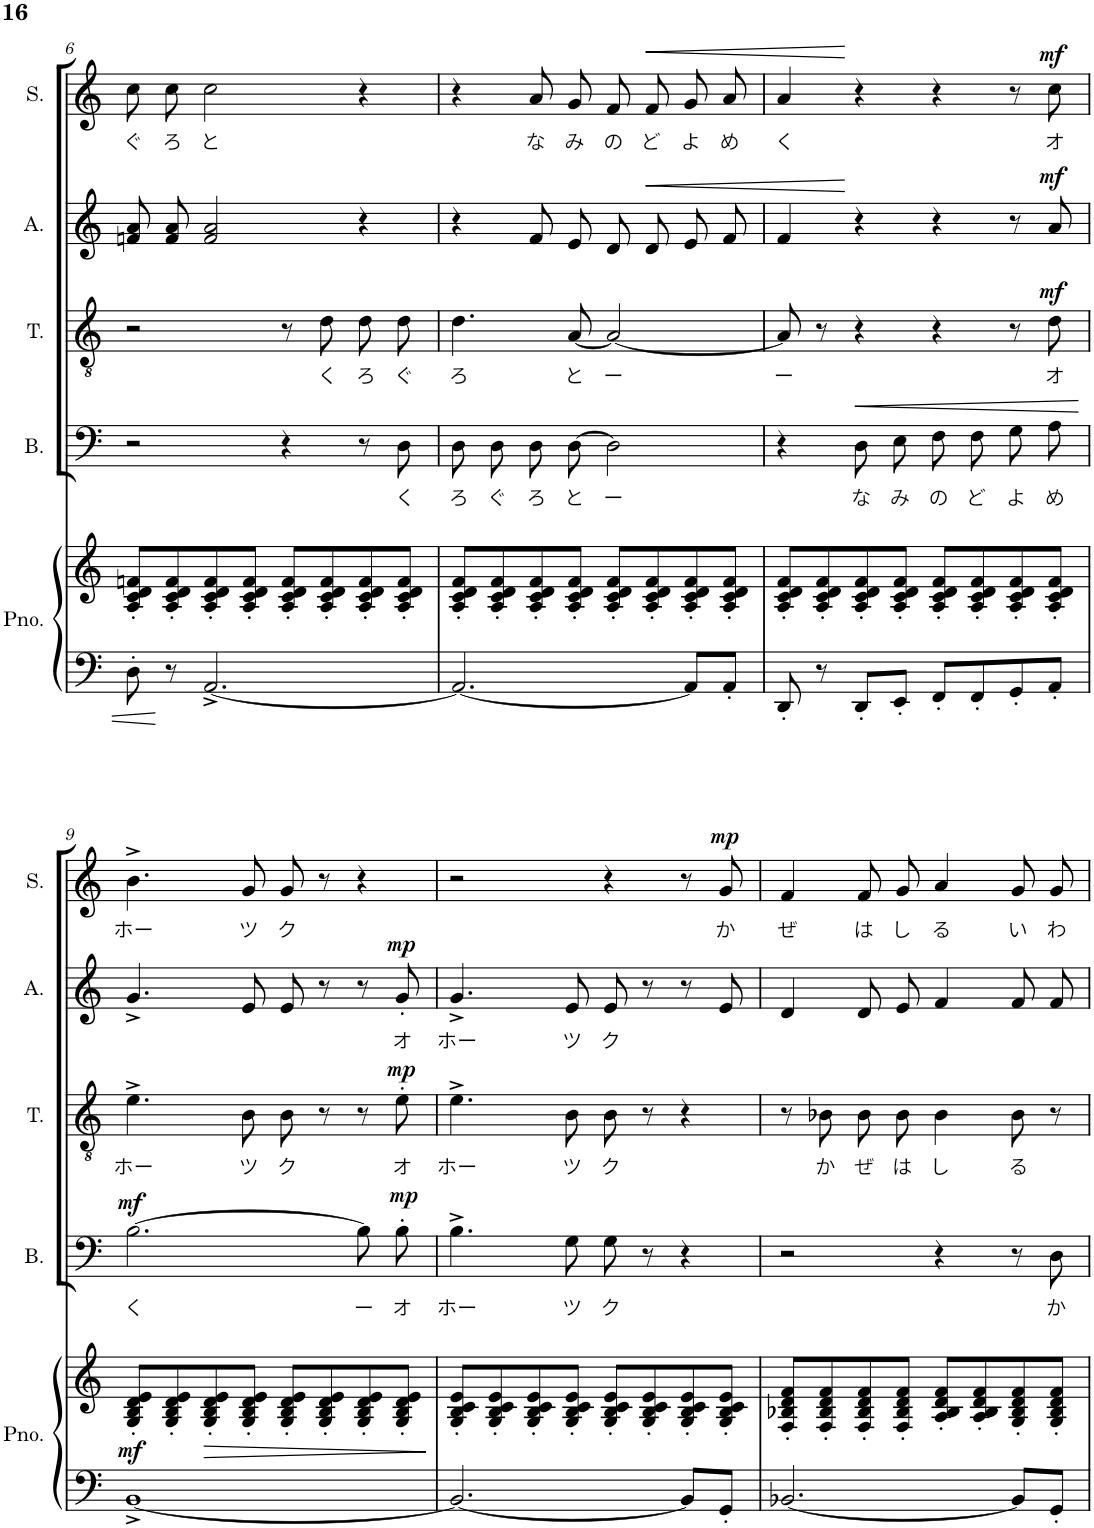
**kern	**kern	**dynam	**kern	**text	**dynam	**kern	**text	**dynam	**kern	**text	**dynam	**kern	**text	**dynam
*part5	*part5	*part5	*part4	*part4	*part4	*part3	*part3	*part3	*part2	*part2	*part2	*part1	*part1	*part1
*staff6	*staff5	*staff5/6	*staff4	*staff4	*staff4	*staff3	*staff3	*staff3	*staff2	*staff2	*staff2	*staff1	*staff1	*staff1
*I"Piano	*	*	*I"Bass	*	*	*I"Tenor	*	*	*I"Alto	*	*	*I"Soprano	*	*
*I'Pno.	*	*	*I'B.	*	*	*I'T.	*	*	*I'A.	*	*	*I'S.	*	*
!!LO:PB:g=z
*clefF4	*clefG2	*	*clefF4	*	*	*clefGv2	*	*	*clefG2	*	*	*clefG2	*	*
*k[]	*k[]	*	*k[]	*	*	*k[]	*	*	*k[]	*	*	*k[]	*	*
*M4/4	*M4/4	*	*M4/4	*	*	*M4/4	*	*	*M4/4	*	*	*M4/4	*	*
=6	=6	=6	=6	=6	=6	=6	=6	=6	=6	=6	=6	=6	=6	=6
!	!	!	!	!	!	!	!	!	!	!	!	!	!LO:LY:b	!
8D'\	8A/' 8c/' 8d/' 8fn/'L	.	2r	.	.	2r	.	.	8fn/ 8a/L	.	.	8cc\L	ぐ	.
!	!	!	!	!	!	!	!	!	!	!	!	!	!LO:LY:b	!
8r	8A/' 8c/' 8d/' 8f/'	.	.	.	.	.	.	.	8f/ 8a/J	.	.	8cc\J	ろ	.
!	!	!	!	!	!	!	!	!	!	!	!	!	!LO:LY:b	!
[2.AA^/	8A/' 8c/' 8d/' 8f/'	.	.	.	.	.	.	.	2f/ 2a/	.	.	2cc\	と	.
.	8A/' 8c/' 8d/' 8f/'J	.	.	.	.	.	.	.	.	.	.	.	.	.
.	8A/' 8c/' 8d/' 8f/'L	.	4r	.	.	8r	.	.	.	.	.	.	.	.
!	!	!	!	!	!	!	!LO:LY:b	!	!	!	!	!	!	!
.	8A/' 8c/' 8d/' 8f/'	.	.	.	.	8d\	く	.	.	.	.	.	.	.
!	!	!	!	!	!	!	!LO:LY:b	!	!	!	!	!	!	!
.	8A/' 8c/' 8d/' 8f/'	.	8r	.	.	8d\L	ろ	.	4r	.	.	4r	.	.
!	!	!	!	!LO:LY:b	!	!	!LO:LY:b	!	!	!	!	!	!	!
.	8A/' 8c/' 8d/' 8f/'J	.	8D\	く	.	8d\J	ぐ	.	.	.	.	.	.	.
=7	=7	=7	=7	=7	=7	=7	=7	=7	=7	=7	=7	=7	=7	=7
!	!	!	!	!LO:LY:b	!	!	!LO:LY:b	!	!	!	!	!	!	!
2.AA/_	8A/' 8c/' 8d/' 8f/'L	.	8D\L	ろ	.	4.d\	ろ	.	4r	.	.	4r	.	.
!	!	!	!	!LO:LY:b	!	!	!	!	!	!	!	!	!	!
.	8A/' 8c/' 8d/' 8f/'	.	8D\J	ぐ	.	.	.	.	.	.	.	.	.	.
!	!	!	!	!LO:LY:b	!	!	!	!	!	!	!	!	!LO:LY:b	!
.	8A/' 8c/' 8d/' 8f/'	.	8D\L	ろ	.	.	.	.	8f/L	.	.	8a/L	な	.
!	!	!	!	!LO:LY:b	!	!	!LO:LY:b	!	!	!	!	!	!LO:LY:b	!
.	8A/' 8c/' 8d/' 8f/'J	.	[8D\J	と	.	[8A/	と	.	8e/J	.	.	8g/J	み	.
!	!	!	!	!LO:LY:b	!	!	!LO:LY:b	!	!	!	!	!	!LO:LY:b	!
.	8A/' 8c/' 8d/' 8f/'L	.	2D\]	ー	.	2A/_	ー	.	8d/L	.	.	8f/L	の	.
!	!	!	!	!	!	!	!	!	!	!	!LO:HP:b	!	!LO:LY:b	!LO:HP:b
.	8A/' 8c/' 8d/' 8f/'	.	.	.	.	.	.	.	8d/J	.	<	8f/J	ど	<
!	!	!	!	!	!	!	!	!	!	!	!	!	!LO:LY:b	!
8AA/L]	8A/' 8c/' 8d/' 8f/'	.	.	.	.	.	.	.	8e/L	.	.	8g/L	よ	.
!	!	!	!	!	!	!	!	!	!	!	!	!	!LO:LY:b	!
8AA'/J	8A/' 8c/' 8d/' 8f/'J	.	.	.	.	.	.	.	8f/J	.	.	8a/J	め	.
=8	=8	=8	=8	=8	=8	=8	=8	=8	=8	=8	=8	=8	=8	=8
!	!	!	!	!	!	!	!LO:LY:b	!	!	!	!	!	!LO:LY:b	!
8DD'/	8A/' 8c/' 8d/' 8f/'L	.	4r	.	.	8A/]	ー	.	4f/	.	.	4a/	く	.
8r	8A/' 8c/' 8d/' 8f/'	.	.	.	.	8r	.	.	.	.	.	.	.	.
!	!	!	!	!LO:LY:b	!LO:HP:b	!	!	!	!	!	!	!	!	!
8DD'/L	8A/' 8c/' 8d/' 8f/'	.	8D\L	な	<	4r	.	.	4r	.	[	4r	.	[
!	!	!	!	!LO:LY:b	!	!	!	!	!	!	!	!	!	!
8EE'/J	8A/' 8c/' 8d/' 8f/'J	.	8E\J	み	.	.	.	.	.	.	.	.	.	.
!	!	!	!	!LO:LY:b	!	!	!	!	!	!	!	!	!	!
8FF'/L	8A/' 8c/' 8d/' 8f/'L	.	8F\L	の	.	4r	.	.	4r	.	.	4r	.	.
!	!	!	!	!LO:LY:b	!	!	!	!	!	!	!	!	!	!
8FF'/	8A/' 8c/' 8d/' 8f/'	.	8F\J	ど	.	.	.	.	.	.	.	.	.	.
!	!	!	!	!LO:LY:b	!	!	!	!	!	!	!	!	!	!
8GG'/	8A/' 8c/' 8d/' 8f/'	.	8G\L	よ	.	8r	.	.	8r	.	.	8r	.	.
!	!	!	!	!LO:LY:b	!	!	!LO:LY:b	!LO:DY:a	!	!	!LO:DY:a	!	!LO:LY:b	!LO:DY:a
8AA'/J	8A/' 8c/' 8d/' 8f/'J	.	8A\J	め	.	8d\	オ	mf	8a/	.	mf	8cc\	オ	mf
.	.	.	.	.	[	.	.	.	.	.	.	.	.	.
!!LO:LB:g=z
=9	=9	=9	=9	=9	=9	=9	=9	=9	=9	=9	=9	=9	=9	=9
!	!	!LO:DY:b	!	!LO:LY:b	!LO:DY:a	!	!LO:LY:b	!	!	!	!	!	!LO:LY:b	!
[1BB^	8G/' 8B/' 8d/' 8e/'L	mf	[2.B\	く	mf	4.e^\	ホー	.	4.g^/	.	.	4.b^\	ホー	.
.	8G/' 8B/' 8d/' 8e/'	.	.	.	.	.	.	.	.	.	.	.	.	.
!	!	!LO:HP:b	!	!	!	!	!	!	!	!	!	!	!	!
.	8G/' 8B/' 8d/' 8e/'	>	.	.	.	.	.	.	.	.	.	.	.	.
!	!	!	!	!	!	!	!LO:LY:b	!	!	!	!	!	!LO:LY:b	!
.	8G/' 8B/' 8d/' 8e/'J	.	.	.	.	8B\	ツ	.	8e/	.	.	8g/	ツ	.
!	!	!	!	!	!	!	!LO:LY:b	!	!	!	!	!	!LO:LY:b	!
.	8G/' 8B/' 8d/' 8e/'L	.	.	.	.	8B\	ク	.	8e/	.	.	8g/	ク	.
.	8G/' 8B/' 8d/' 8e/'	.	.	.	.	8r	.	.	8r	.	.	8r	.	.
!	!	!	!	!LO:LY:b	!	!	!	!	!	!	!	!	!	!
.	8G/' 8B/' 8d/' 8e/'	.	8B\L]	ー	.	8r	.	.	8r	.	.	4r	.	.
!	!	!	!	!LO:LY:b	!LO:DY:a	!	!LO:LY:b	!LO:DY:a	!	!LO:LY:b	!LO:DY:a	!	!	!
.	8G/' 8B/' 8d/' 8e/'J	.	8B'\J	オ	mp	8e'\	オ	mp	8g'/	オ	mp	.	.	.
.	.	]	.	.	.	.	.	.	.	.	.	.	.	.
=10	=10	=10	=10	=10	=10	=10	=10	=10	=10	=10	=10	=10	=10	=10
!	!	!	!	!LO:LY:b	!	!	!LO:LY:b	!	!	!LO:LY:b	!	!	!	!
2.BB/_	8G/' 8B/' 8c/' 8e/'L	.	4.B^\	ホー	.	4.e^\	ホー	.	4.g^/	ホー	.	2r	.	.
.	8G/' 8B/' 8c/' 8e/'	.	.	.	.	.	.	.	.	.	.	.	.	.
.	8G/' 8B/' 8c/' 8e/'	.	.	.	.	.	.	.	.	.	.	.	.	.
!	!	!	!	!LO:LY:b	!	!	!LO:LY:b	!	!	!LO:LY:b	!	!	!	!
.	8G/' 8B/' 8c/' 8e/'J	.	8G\	ツ	.	8B\	ツ	.	8e/	ツ	.	.	.	.
!	!	!	!	!LO:LY:b	!	!	!LO:LY:b	!	!	!LO:LY:b	!	!	!	!
.	8G/' 8B/' 8c/' 8e/'L	.	8G\	ク	.	8B\	ク	.	8e/	ク	.	4r	.	.
.	8G/' 8B/' 8c/' 8e/'	.	8r	.	.	8r	.	.	8r	.	.	.	.	.
8BB/L]	8G/' 8B/' 8c/' 8e/'	.	4r	.	.	4r	.	.	8r	.	.	8r	.	.
!	!	!	!	!	!	!	!	!	!	!	!	!	!LO:LY:b	!LO:DY:a
8GG'/J	8G/' 8B/' 8c/' 8e/'J	.	.	.	.	.	.	.	8e/	.	.	8g/	か	mp
=11	=11	=11	=11	=11	=11	=11	=11	=11	=11	=11	=11	=11	=11	=11
!	!	!	!	!	!	!	!	!	!	!	!	!	!LO:LY:b	!
[2.BB-X/	8F/' 8B-X/' 8d/' 8f/'L	.	2r	.	.	8r	.	.	4d/	.	.	4f/	ぜ	.
!	!	!	!	!	!	!	!LO:LY:b	!	!	!	!	!	!	!
.	8F/' 8B-/' 8d/' 8f/'	.	.	.	.	8B-X\	か	.	.	.	.	.	.	.
!	!	!	!	!	!	!	!LO:LY:b	!	!	!	!	!	!LO:LY:b	!
.	8F/' 8B-/' 8d/' 8f/'	.	.	.	.	8B-\L	ぜ	.	8d/L	.	.	8f/L	は	.
!	!	!	!	!	!	!	!LO:LY:b	!	!	!	!	!	!LO:LY:b	!
.	8F/' 8B-/' 8d/' 8f/'J	.	.	.	.	8B-\J	は	.	8e/J	.	.	8g/J	し	.
!	!	!	!	!	!	!	!LO:LY:b	!	!	!	!	!	!LO:LY:b	!
.	8A/' 8B-/' 8d/' 8f/'L	.	4r	.	.	4B-\	し	.	4f/	.	.	4a/	る	.
.	8A/' 8B-/' 8d/' 8f/'	.	.	.	.	.	.	.	.	.	.	.	.	.
!	!	!	!	!	!	!	!LO:LY:b	!	!	!	!	!	!LO:LY:b	!
8BB-/L]	8G/' 8B-/' 8d/' 8f/'	.	8r	.	.	8B-\	る	.	8f/L	.	.	8g/L	い	.
!	!	!	!	!LO:LY:b	!	!	!	!	!	!	!	!	!LO:LY:b	!
8GG'/J	8G/' 8B-/' 8d/' 8f/'J	.	8D\	か	.	8r	.	.	8f/J	.	.	8g/J	わ	.
=	=	=	=	=	=	=	=	=	=	=	=	=	=	=
*-	*-	*-	*-	*-	*-	*-	*-	*-	*-	*-	*-	*-	*-	*-
